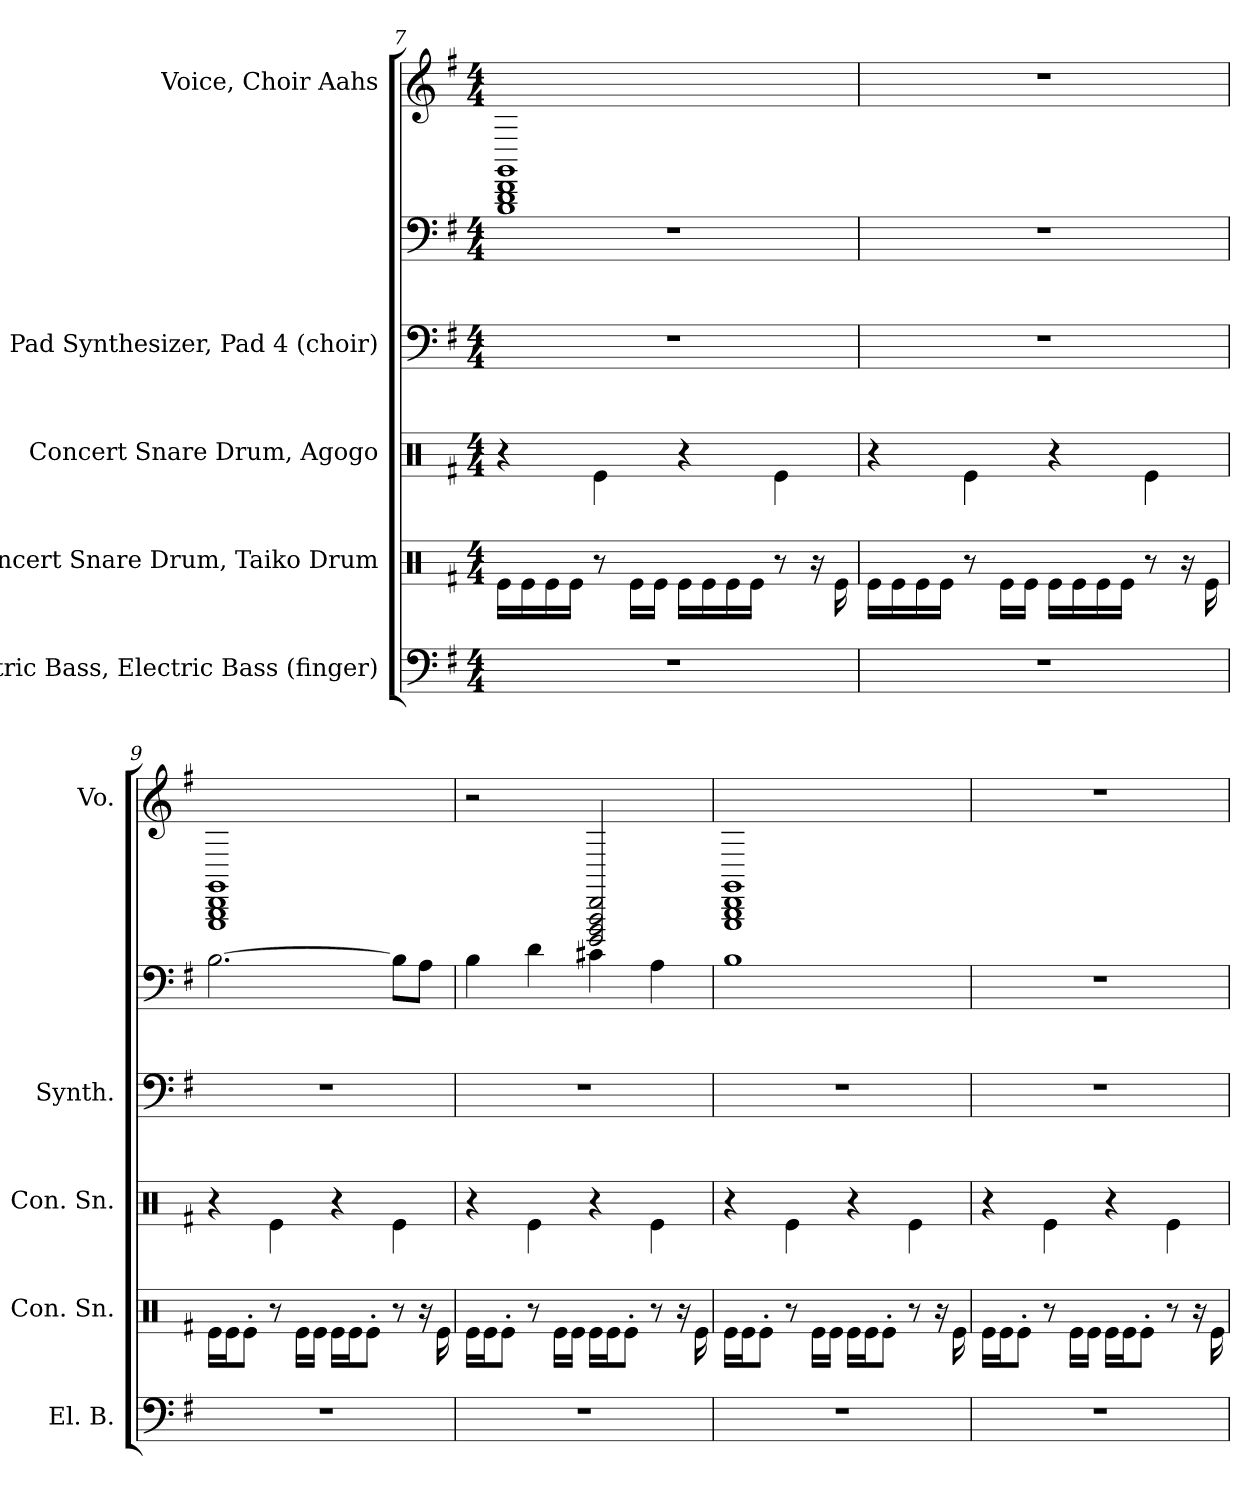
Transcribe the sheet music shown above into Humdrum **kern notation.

**kern	**kern	**kern	**kern	**kern	**kern
*part5	*part4	*part3	*part2	*part2	*part1
*staff6	*staff5	*staff4	*staff3	*staff2	*staff1
*I"Electric Bass, Electric Bass (finger)	*I"Concert Snare Drum, Taiko Drum	*I"Concert Snare Drum, Agogo	*I"Pad Synthesizer, Pad 4 (choir)	*	*I"Voice, Choir Aahs
*I'El. B.	*I'Con. Sn.	*I'Con. Sn.	*I'Synth.	*	*I'Vo.
*clefF4	*clefX	*clefX	*clefF4	*clefF4	*clefG2
*ITrd7c12	*	*	*	*	*
*k[f#]	*k[f#]	*k[f#]	*k[f#]	*k[f#]	*k[f#]
*M4/4	*M4/4	*M4/4	*M4/4	*M4/4	*M4/4
=7	=7	=7	=7	=7	=7
1r	16Re\LL	4r	1r	1r	1GGG 1BBB 1DD 1GG
.	16Re\	.	.	.	.
.	16Re\	.	.	.	.
.	16Re\JJ	.	.	.	.
.	8r	4Re\	.	.	.
.	16Re\LL	.	.	.	.
.	16Re\JJ	.	.	.	.
.	16Re\LL	4r	.	.	.
.	16Re\	.	.	.	.
.	16Re\	.	.	.	.
.	16Re\JJ	.	.	.	.
.	8r	4Re\	.	.	.
.	16r	.	.	.	.
.	16Re\	.	.	.	.
!!LO:PB:g=z
=8	=8	=8	=8	=8	=8
1r	16Re\LL	4r	1r	1r	1r
.	16Re\	.	.	.	.
.	16Re\	.	.	.	.
.	16Re\JJ	.	.	.	.
.	8r	4Re\	.	.	.
.	16Re\LL	.	.	.	.
.	16Re\JJ	.	.	.	.
.	16Re\LL	4r	.	.	.
.	16Re\	.	.	.	.
.	16Re\	.	.	.	.
.	16Re\JJ	.	.	.	.
.	8r	4Re\	.	.	.
.	16r	.	.	.	.
.	16Re\	.	.	.	.
=9	=9	=9	=9	=9	=9
1r	16Re\LL	4r	1r	[2.B\	1GGG 1BBB 1DD 1GG
.	16Re\J	.	.	.	.
.	8Re'\J	.	.	.	.
.	8r	4Re\	.	.	.
.	16Re\LL	.	.	.	.
.	16Re\JJ	.	.	.	.
.	16Re\LL	4r	.	.	.
.	16Re\J	.	.	.	.
.	8Re'\J	.	.	.	.
.	8r	4Re\	.	8B\L]	.
.	16r	.	.	8A\J	.
.	16Re\	.	.	.	.
=10	=10	=10	=10	=10	=10
1r	16Re\LL	4r	1r	4B\	2r
.	16Re\J	.	.	.	.
.	8Re'\J	.	.	.	.
.	8r	4Re\	.	4d\	.
.	16Re\LL	.	.	.	.
.	16Re\JJ	.	.	.	.
.	16Re\LL	4r	.	4c#X\	2DDD/ 2FFF#/ 2AAA/ 2DD/
.	16Re\J	.	.	.	.
.	8Re'\J	.	.	.	.
.	8r	4Re\	.	4A\	.
.	16r	.	.	.	.
.	16Re\	.	.	.	.
!!LO:LB:g=z
=11	=11	=11	=11	=11	=11
1r	16Re\LL	4r	1r	1B	1GGG 1BBB 1DD 1GG
.	16Re\J	.	.	.	.
.	8Re'\J	.	.	.	.
.	8r	4Re\	.	.	.
.	16Re\LL	.	.	.	.
.	16Re\JJ	.	.	.	.
.	16Re\LL	4r	.	.	.
.	16Re\J	.	.	.	.
.	8Re'\J	.	.	.	.
.	8r	4Re\	.	.	.
.	16r	.	.	.	.
.	16Re\	.	.	.	.
=12	=12	=12	=12	=12	=12
1r	16Re\LL	4r	1r	1r	1r
.	16Re\J	.	.	.	.
.	8Re'\J	.	.	.	.
.	8r	4Re\	.	.	.
.	16Re\LL	.	.	.	.
.	16Re\JJ	.	.	.	.
.	16Re\LL	4r	.	.	.
.	16Re\J	.	.	.	.
.	8Re'\J	.	.	.	.
.	8r	4Re\	.	.	.
.	16r	.	.	.	.
.	16Re\	.	.	.	.
=	=	=	=	=	=
*-	*-	*-	*-	*-	*-
